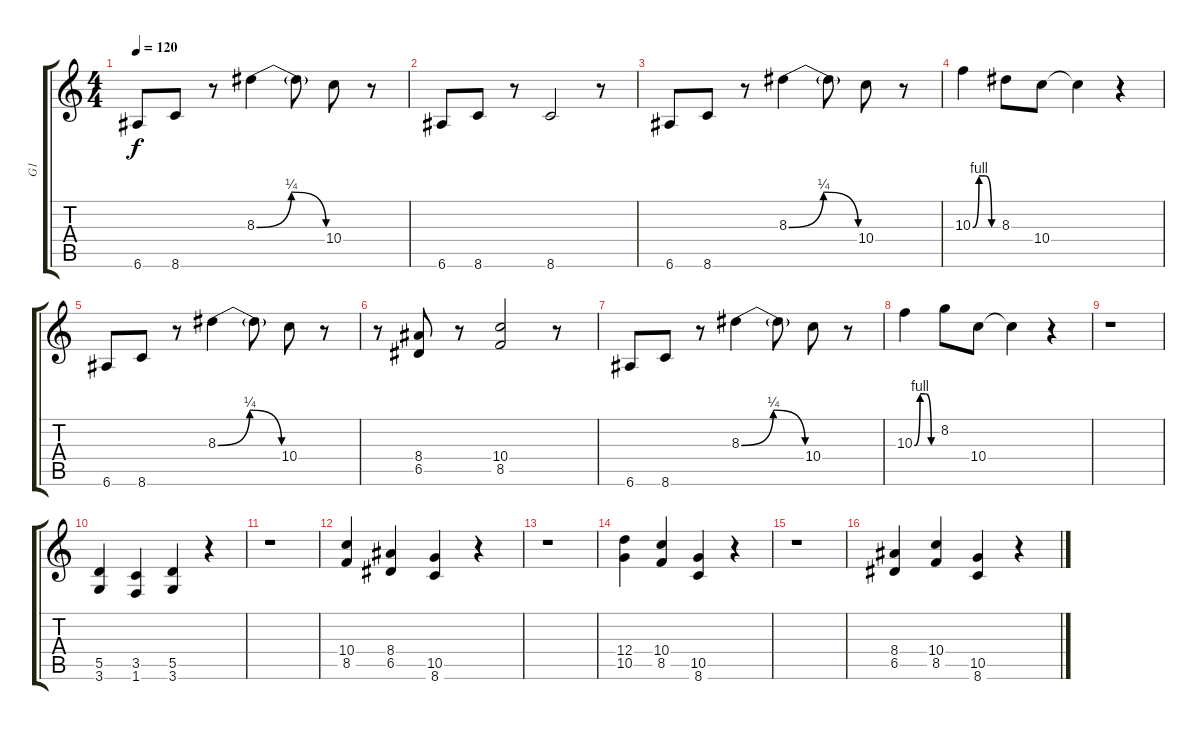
\track ("G1" "G1") {instrument overdrivenguitar}
\staff {score tabs}
\tuning (E4 B3 G3 D3 A2 E2) {hide}
\ts (4 4)
\tempo 120
\clef g2
\ks c
6.6.8{dy f instrument overdrivenguitar} 8.6.8 r.8 8.3{be (bendrelease 0 0 46 1 46 1 60 0)}.4 8.3{t}.8 10.4.8 r.8 |
6.6.8 8.6.8 r.8 8.6.2 r.8 |
6.6.8 8.6.8 r.8 8.3{be (bendrelease 0 0 45 1 45 1 60 0)}.4 8.3{t}.8 10.4.8 r.8 |
10.3{be (custom 0 0 15 4 30 4 45 0 60 0)}.4 8.3.8 10.4.8 10.4{t}.4 r.4 |
6.6.8 8.6.8 r.8 8.3{be (bendrelease 0 0 45 1 45 1 60 0)}.4 8.3{t}.8 10.4.8 r.8 |
r.8 (8.4 6.5).8 r.8 (10.4 8.5).2 r.8 |
6.6.8 8.6.8 r.8 8.3{be (bendrelease 0 0 45 1 45 1 60 0)}.4 8.3{t}.8 10.4.8 r.8 |
10.3{be (custom 0 0 15 4 30 4 45 0 60 0)}.4 8.2.8 10.4.8 10.4{t}.4 r.4 |
r.1 |
(5.5 3.6).4 (3.5 1.6).4 (5.5 3.6).4 r.4 |
r.1 |
(10.4 8.5).4 (8.4 6.5).4 (10.5 8.6).4 r.4 |
r.1 |
(12.4 10.5).4 (10.4 8.5).4 (10.5 8.6).4 r.4 |
r.1 |
(8.4 6.5).4 (10.4 8.5).4 (10.5 8.6).4 r.4
